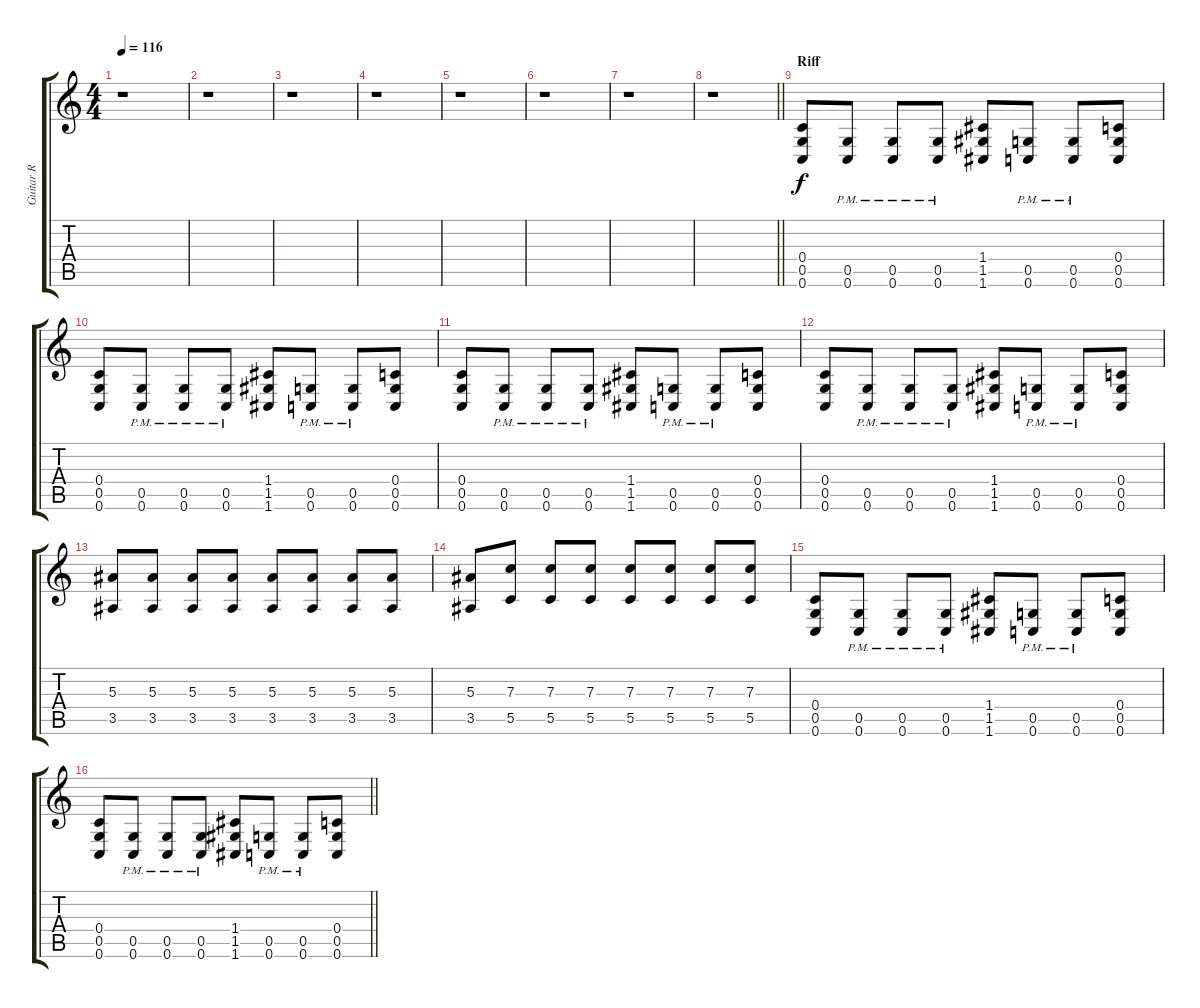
\track ("Guitar R" "Guitar R") {instrument overdrivenguitar}
\staff {score tabs}
\tuning (D4 A3 F3 C3 G2 C2) {hide}
\ts (4 4)
\tempo 116
\clef g2
\ks c
r.1{dy f} |
r.1 |
r.1 |
r.1 |
r.1 |
r.1 |
r.1 |
\barLineRight lightlight
r.1 |
\section ("" "Riff")
(0.4 0.5 0.6).8 (0.5{pm} 0.6{pm}).8 (0.5{pm} 0.6{pm}).8 (0.5{pm} 0.6{pm}).8 (1.4 1.5 1.6).8 (0.5{pm} 0.6{pm}).8 (0.5{pm} 0.6{pm}).8 (0.4 0.5 0.6).8 |
(0.4 0.5 0.6).8 (0.5{pm} 0.6{pm}).8 (0.5{pm} 0.6{pm}).8 (0.5{pm} 0.6{pm}).8 (1.4 1.5 1.6).8 (0.5{pm} 0.6{pm}).8 (0.5{pm} 0.6{pm}).8 (0.4 0.5 0.6).8 |
(0.4 0.5 0.6).8 (0.5{pm} 0.6{pm}).8 (0.5{pm} 0.6{pm}).8 (0.5{pm} 0.6{pm}).8 (1.4 1.5 1.6).8 (0.5{pm} 0.6{pm}).8 (0.5{pm} 0.6{pm}).8 (0.4 0.5 0.6).8 |
(0.4 0.5 0.6).8 (0.5{pm} 0.6{pm}).8 (0.5{pm} 0.6{pm}).8 (0.5{pm} 0.6{pm}).8 (1.4 1.5 1.6).8 (0.5{pm} 0.6{pm}).8 (0.5{pm} 0.6{pm}).8 (0.4 0.5 0.6).8 |
(5.3 3.5).8 (5.3 3.5).8 (5.3 3.5).8 (5.3 3.5).8 (5.3 3.5).8 (5.3 3.5).8 (5.3 3.5).8 (5.3 3.5).8 |
(5.3 3.5).8 (7.3 5.5).8 (7.3 5.5).8 (7.3 5.5).8 (7.3 5.5).8 (7.3 5.5).8 (7.3 5.5).8 (7.3 5.5).8 |
(0.4 0.5 0.6).8 (0.5{pm} 0.6{pm}).8 (0.5{pm} 0.6{pm}).8 (0.5{pm} 0.6{pm}).8 (1.4 1.5 1.6).8 (0.5{pm} 0.6{pm}).8 (0.5{pm} 0.6{pm}).8 (0.4 0.5 0.6).8 |
\barLineRight lightlight
(0.4 0.5 0.6).8 (0.5{pm} 0.6{pm}).8 (0.5{pm} 0.6{pm}).8 (0.5{pm} 0.6{pm}).8 (1.4 1.5 1.6).8 (0.5{pm} 0.6{pm}).8 (0.5{pm} 0.6{pm}).8 (0.4 0.5 0.6).8
